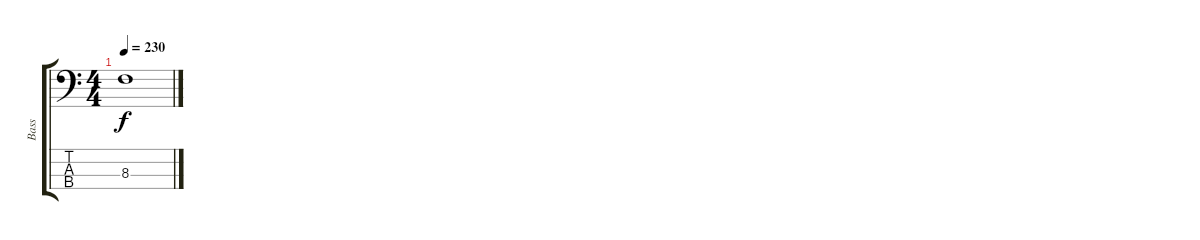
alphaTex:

\track ("Bass" "Bass") {instrument electricbasspick}
\staff {score tabs}
\tuning (G2 D2 A1 E1) {hide}
\ts (4 4)
\tempo 230
\clef f4
\ks c
8.3.1{dy f}
